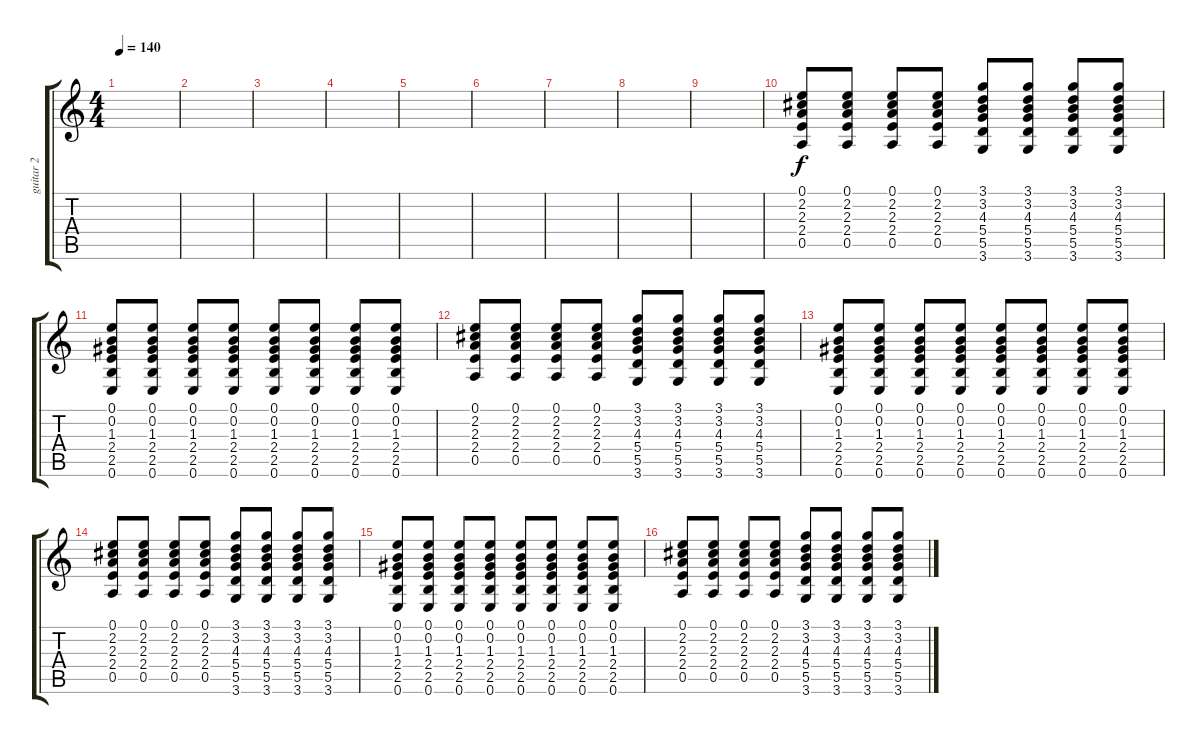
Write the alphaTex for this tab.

\track ("guitar 2" "guitar 2") {instrument distortionguitar}
\staff {score tabs}
\tuning (E4 B3 G3 D3 A2 E2) {hide}
\ts (4 4)
\tempo 140
\clef g2
\ks c
|
|
|
|
|
|
|
|
|
(0.1 2.2 2.3 2.4 0.5).8 (0.1 2.2 2.3 2.4 0.5).8 (0.1 2.2 2.3 2.4 0.5).8 (0.1 2.2 2.3 2.4 0.5).8 (3.1 3.2 4.3 5.4 5.5 3.6).8 (3.1 3.2 4.3 5.4 5.5 3.6).8 (3.1 3.2 4.3 5.4 5.5 3.6).8 (3.1 3.2 4.3 5.4 5.5 3.6).8 |
(0.1 0.2 1.3 2.4 2.5 0.6).8 (0.1 0.2 1.3 2.4 2.5 0.6).8 (0.1 0.2 1.3 2.4 2.5 0.6).8 (0.1 0.2 1.3 2.4 2.5 0.6).8 (0.1 0.2 1.3 2.4 2.5 0.6).8 (0.1 0.2 1.3 2.4 2.5 0.6).8 (0.1 0.2 1.3 2.4 2.5 0.6).8 (0.1 0.2 1.3 2.4 2.5 0.6).8 |
(0.1 2.2 2.3 2.4 0.5).8 (0.1 2.2 2.3 2.4 0.5).8 (0.1 2.2 2.3 2.4 0.5).8 (0.1 2.2 2.3 2.4 0.5).8 (3.1 3.2 4.3 5.4 5.5 3.6).8 (3.1 3.2 4.3 5.4 5.5 3.6).8 (3.1 3.2 4.3 5.4 5.5 3.6).8 (3.1 3.2 4.3 5.4 5.5 3.6).8 |
(0.1 0.2 1.3 2.4 2.5 0.6).8 (0.1 0.2 1.3 2.4 2.5 0.6).8 (0.1 0.2 1.3 2.4 2.5 0.6).8 (0.1 0.2 1.3 2.4 2.5 0.6).8 (0.1 0.2 1.3 2.4 2.5 0.6).8 (0.1 0.2 1.3 2.4 2.5 0.6).8 (0.1 0.2 1.3 2.4 2.5 0.6).8 (0.1 0.2 1.3 2.4 2.5 0.6).8 |
(0.1 2.2 2.3 2.4 0.5).8 (0.1 2.2 2.3 2.4 0.5).8 (0.1 2.2 2.3 2.4 0.5).8 (0.1 2.2 2.3 2.4 0.5).8 (3.1 3.2 4.3 5.4 5.5 3.6).8 (3.1 3.2 4.3 5.4 5.5 3.6).8 (3.1 3.2 4.3 5.4 5.5 3.6).8 (3.1 3.2 4.3 5.4 5.5 3.6).8 |
(0.1 0.2 1.3 2.4 2.5 0.6).8 (0.1 0.2 1.3 2.4 2.5 0.6).8 (0.1 0.2 1.3 2.4 2.5 0.6).8 (0.1 0.2 1.3 2.4 2.5 0.6).8 (0.1 0.2 1.3 2.4 2.5 0.6).8 (0.1 0.2 1.3 2.4 2.5 0.6).8 (0.1 0.2 1.3 2.4 2.5 0.6).8 (0.1 0.2 1.3 2.4 2.5 0.6).8 |
(0.1 2.2 2.3 2.4 0.5).8 (0.1 2.2 2.3 2.4 0.5).8 (0.1 2.2 2.3 2.4 0.5).8 (0.1 2.2 2.3 2.4 0.5).8 (3.1 3.2 4.3 5.4 5.5 3.6).8 (3.1 3.2 4.3 5.4 5.5 3.6).8 (3.1 3.2 4.3 5.4 5.5 3.6).8 (3.1 3.2 4.3 5.4 5.5 3.6).8
